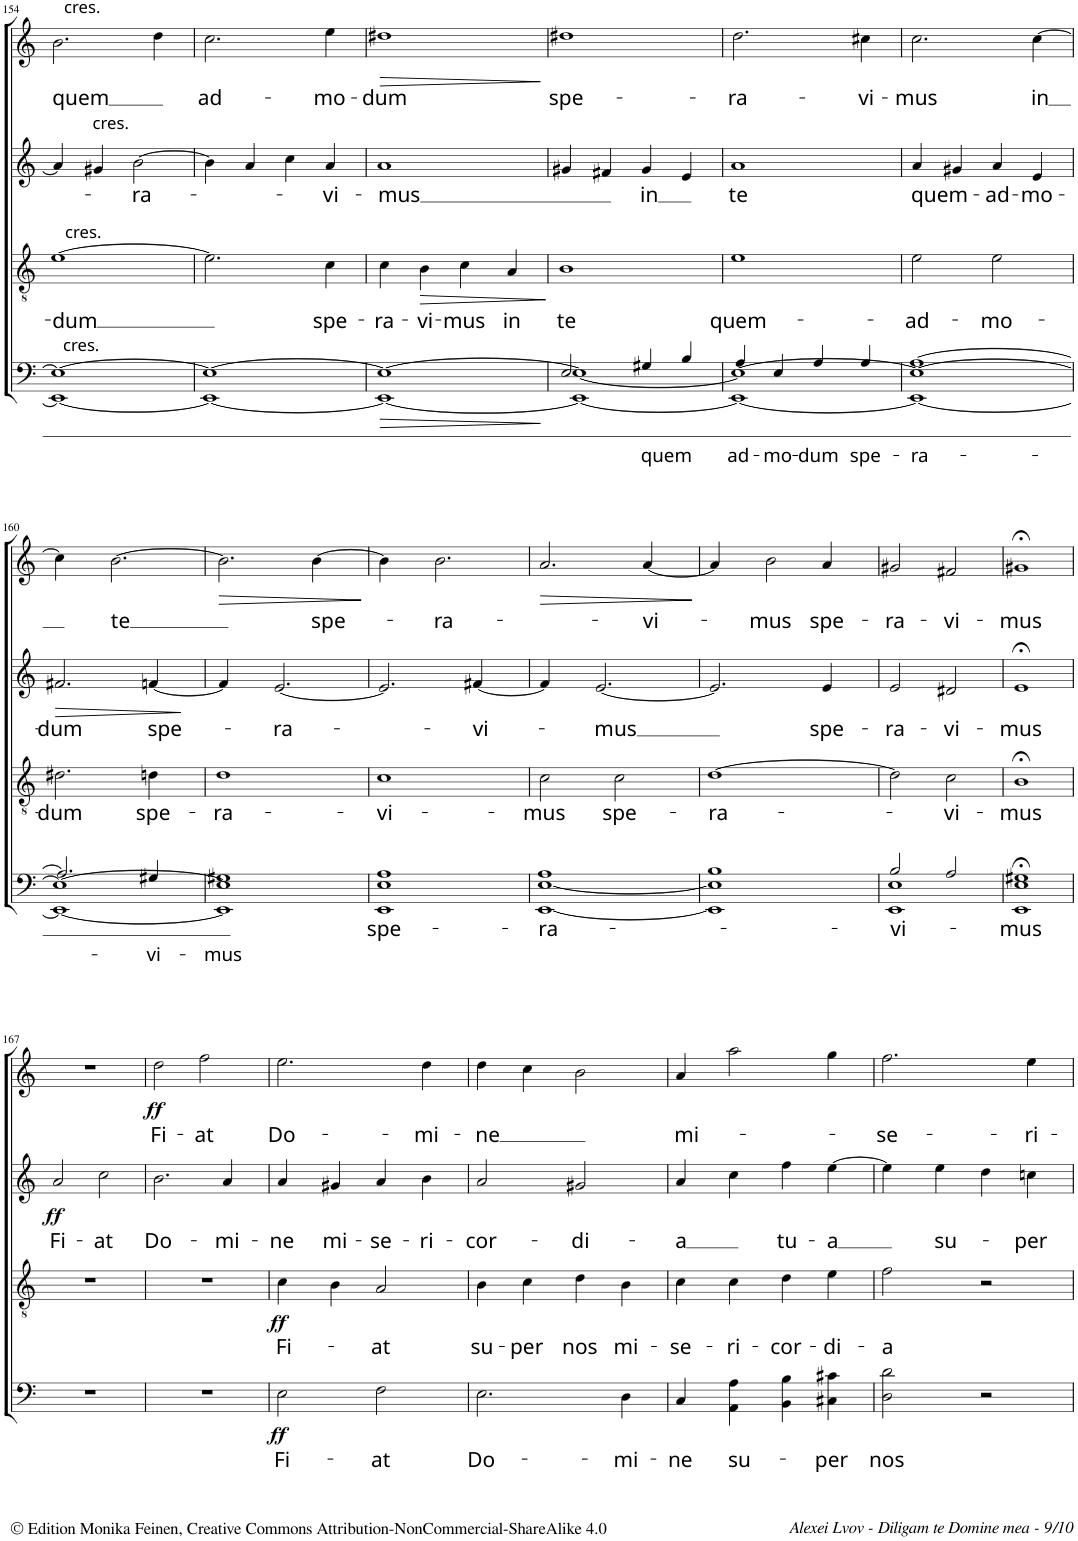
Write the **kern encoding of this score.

**kern	**text	**text	**dynam	**kern	**text	**dynam	**kern	**text	**dynam	**kern	**text	**dynam
*part4	*part4	*part4	*part4	*part3	*part3	*part3	*part2	*part2	*part2	*part1	*part1	*part1
*staff4	*staff4	*staff4	*staff4	*staff3	*staff3	*staff3	*staff2	*staff2	*staff2	*staff1	*staff1	*staff1
*I"BASSO.	*	*	*	*I"TENORE.	*	*	*I"ALTO.	*	*	*I"SOPRANO.	*	*
!!LO:PB:g=z
*clefF4	*	*	*	*clefGv2	*	*	*clefG2	*	*	*clefG2	*	*
*k[]	*	*	*	*k[]	*	*	*k[]	*	*	*k[]	*	*
*M2/2	*	*	*	*M2/2	*	*	*M2/2	*	*	*M2/2	*	*
*met(c|)	*	*	*	*met(c|)	*	*	*met(c|)	*	*	*met(c|)	*	*
=154	=154	=154	=154	=154	=154	=154	=154	=154	=154	=154	=154	=154
*^	*	*	*	*	*	*	*	*	*	*	*	*
!	!	!	!	!	!	!	!	!	!	!	!LO:TX:a:t=cres.	!	!
!	!	!	!	!	!LO:TX:a:t=cres.	!	!	!	!	!	!	!	!
!LO:TX:a:t=cres.	!	!	!	!	!	!	!	!	!	!	!	!	!
!	!	!	!	!	!	!LO:LY:b	!	!	!	!	!	!LO:LY:b	!
1E_	1EE_	.	.	.	[1e	-dum	.	4a/]	.	.	2.b\	quem	.
!	!	!	!	!	!	!	!	!LO:TX:a:t=cres.	!	!	!	!	!
.	.	.	.	.	.	.	.	4g#X/	.	.	.	.	.
!	!	!	!	!	!	!	!	!	!LO:LY:b	!	!	!	!
.	.	.	.	.	.	.	.	[2b\	-ra-	.	.	.	.
.	.	.	.	.	.	.	.	.	.	.	4dd\	.	.
=155	=155	=155	=155	=155	=155	=155	=155	=155	=155	=155	=155	=155	=155
!	!	!	!	!	!	!	!	!	!	!	!	!LO:LY:b	!
1E_	1EE_	.	.	.	2.e\]	.	.	4b\]	.	.	2.cc\	ad-	.
.	.	.	.	.	.	.	.	4a/	.	.	.	.	.
.	.	.	.	.	.	.	.	4cc\	.	.	.	.	.
!	!	!	!	!	!	!LO:LY:b	!	!	!LO:LY:b	!	!	!LO:LY:b	!
.	.	.	.	.	4c\	spe-	.	4a/	-vi-	.	4ee\	-mo-	.
=156	=156	=156	=156	=156	=156	=156	=156	=156	=156	=156	=156	=156	=156
!	!	!	!	!LO:HP:b	!	!LO:LY:b	!	!	!LO:LY:b	!	!	!LO:LY:b	!LO:HP:b
1E_	1EE_	.	.	>	4c\	-ra-	.	1a	-mus	.	1dd#X	-dum	>
!	!	!	!	!	!	!LO:LY:b	!LO:HP:b	!	!	!	!	!	!
.	.	.	.	.	4B\	-vi-	>	.	.	.	.	.	.
!	!	!	!	!	!	!LO:LY:b	!	!	!	!	!	!	!
.	.	.	.	.	4c\	-mus	.	.	.	.	.	.	.
!	!	!	!	!	!	!LO:LY:b	!	!	!	!	!	!	!
.	.	.	.	.	4A/	in	.	.	.	.	.	.	.
*v	*v	*	*	*	*	*	*	*	*	*	*	*	*
.	.	.	]	.	.	]	.	.	.	.	.	]
=157	=157	=157	=157	=157	=157	=157	=157	=157	=157	=157	=157	=157
*^	*	*	*	*	*	*	*	*	*	*	*	*
*	*^	*	*	*	*	*	*	*	*	*	*	*	*
!	!	!	!	!	!	!	!LO:LY:b	!	!	!	!	!	!LO:LY:b	!
1E_	1EE_	2E/	.	.	.	1B	te	.	4g#X/	.	.	1dd#X	spe-	.
.	.	.	.	.	.	.	.	.	4f#X/	.	.	.	.	.
!	!	!	!	!LO:LY:b	!	!	!	!	!	!LO:LY:b	!	!	!	!
.	.	4G#X/	.	quem	.	.	.	.	4g#/	in	.	.	.	.
.	.	4B/	.	.	.	.	.	.	4e/	.	.	.	.	.
=158	=158	=158	=158	=158	=158	=158	=158	=158	=158	=158	=158	=158	=158	=158
!	!	!	!	!LO:LY:b	!	!	!LO:LY:b	!	!	!LO:LY:b	!	!	!LO:LY:b	!
1E_	1EE_	4A/	.	ad-	.	1e	quem-	.	1a	te	.	2.dd\	-ra-	.
!	!	!	!	!LO:LY:b	!	!	!	!	!	!	!	!	!	!
.	.	4E/	.	-mo-	.	.	.	.	.	.	.	.	.	.
!	!	!	!	!LO:LY:b	!	!	!	!	!	!	!	!	!	!
.	.	4A/	.	-dum	.	.	.	.	.	.	.	.	.	.
!	!	!	!	!LO:LY:b	!	!	!	!	!	!	!	!	!LO:LY:b	!
.	.	4A/	.	spe-	.	.	.	.	.	.	.	4cc#X\	-vi-	.
=159	=159	=159	=159	=159	=159	=159	=159	=159	=159	=159	=159	=159	=159	=159
!	!	!	!	!LO:LY:b	!	!	!LO:LY:b	!	!	!LO:LY:b	!	!	!LO:LY:b	!
1E_	1EE_	[1A	.	-ra-	.	2e\	-ad-	.	4a/	quem-	.	2.cc\	-mus	.
.	.	.	.	.	.	.	.	.	4g#X/	.	.	.	.	.
!	!	!	!	!	!	!	!LO:LY:b	!	!	!LO:LY:b	!	!	!	!
.	.	.	.	.	.	2e\	-mo-	.	4a/	-ad-	.	.	.	.
!	!	!	!	!	!	!	!	!	!	!LO:LY:b	!	!	!LO:LY:b	!
.	.	.	.	.	.	.	.	.	4e/	-mo-	.	[4cc\	in	.
!!LO:LB:g=z
=160	=160	=160	=160	=160	=160	=160	=160	=160	=160	=160	=160	=160	=160	=160
!	!	!	!	!	!	!	!LO:LY:b	!	!	!LO:LY:b	!LO:HP:b	!	!	!
1E_	1EE_	2.A/]	.	.	.	2.d#X\	-dum	.	2.f#X/	-dum	>	4cc\]	.	.
!	!	!	!	!	!	!	!	!	!	!	!	!	!LO:LY:b	!
.	.	.	.	.	.	.	.	.	.	.	.	[2.b\	te	.
!	!	!	!	!LO:LY:b	!	!	!LO:LY:b	!	!	!LO:LY:b	!	!	!	!
.	.	4G#X/	.	-vi-	.	4dn\	spe-	.	[4fn/	spe-	.	.	.	.
*v	*v	*v	*	*	*	*	*	*	*	*	*	*	*	*
.	.	.	.	.	.	.	.	.	]	.	.	.
=161	=161	=161	=161	=161	=161	=161	=161	=161	=161	=161	=161	=161
*^	*	*	*	*	*	*	*	*	*	*	*	*
*	*^	*	*	*	*	*	*	*	*	*	*	*	*
!	!	!	!	!LO:LY:b	!	!	!LO:LY:b	!	!	!	!	!	!	!LO:HP:b
1E]	1EE]	1G#X	.	-mus	.	1d	-ra-	.	4f/]	.	.	2.b\]	.	>
!	!	!	!	!	!	!	!	!	!	!LO:LY:b	!	!	!	!
.	.	.	.	.	.	.	.	.	[2.e/	-ra-	.	.	.	.
!	!	!	!	!	!	!	!	!	!	!	!	!	!LO:LY:b	!
.	.	.	.	.	.	.	.	.	.	.	.	[4b\	spe-	.
*v	*v	*v	*	*	*	*	*	*	*	*	*	*	*	*
.	.	.	.	.	.	.	.	.	.	.	.	]
=162	=162	=162	=162	=162	=162	=162	=162	=162	=162	=162	=162	=162
!	!LO:LY:b	!	!	!	!LO:LY:b	!	!	!	!	!	!	!
*^	*	*	*	*	*	*	*	*	*	*	*	*
*	*^	*	*	*	*	*	*	*	*	*	*	*	*
1E	1EE	1A	spe-	.	.	1c	-vi-	.	2.e/]	.	.	4b\]	.	.
!	!	!	!	!	!	!	!	!	!	!	!	!	!LO:LY:b	!
.	.	.	.	.	.	.	.	.	.	.	.	2.b\	-ra-	.
!	!	!	!	!	!	!	!	!	!	!LO:LY:b	!	!	!	!
.	.	.	.	.	.	.	.	.	[4f#X/	-vi-	.	.	.	.
*v	*v	*v	*	*	*	*	*	*	*	*	*	*	*	*
=163	=163	=163	=163	=163	=163	=163	=163	=163	=163	=163	=163	=163
!	!LO:LY:b	!	!	!	!LO:LY:b	!	!	!	!	!	!	!LO:HP:b
*^	*	*	*	*	*	*	*	*	*	*	*	*
1A	[1EE [1E	-ra-	.	.	2c\	-mus	.	4f#/]	.	.	2.a/	.	>
!	!	!	!	!	!	!	!	!	!LO:LY:b	!	!	!	!
.	.	.	.	.	.	.	.	[2.e/	-mus	.	.	.	.
!	!	!	!	!	!	!LO:LY:b	!	!	!	!	!	!	!
.	.	.	.	.	2c\	spe-	.	.	.	.	.	.	.
!	!	!	!	!	!	!	!	!	!	!	!	!LO:LY:b	!
.	.	.	.	.	.	.	.	.	.	.	[4a/	-vi-	.
*v	*v	*	*	*	*	*	*	*	*	*	*	*	*
.	.	.	.	.	.	.	.	.	.	.	.	]
=164	=164	=164	=164	=164	=164	=164	=164	=164	=164	=164	=164	=164
*^	*	*	*	*	*	*	*	*	*	*	*	*
!	!	!	!	!	!	!LO:LY:b	!	!	!	!	!	!	!
1B	1EE] 1E]	.	.	.	[1d	-ra-	.	2.e/]	.	.	4a/]	.	.
!	!	!	!	!	!	!	!	!	!	!	!	!LO:LY:b	!
.	.	.	.	.	.	.	.	.	.	.	2b\	-mus	.
!	!	!	!	!	!	!	!	!	!LO:LY:b	!	!	!LO:LY:b	!
.	.	.	.	.	.	.	.	4e/	spe-	.	4a/	spe-	.
=165	=165	=165	=165	=165	=165	=165	=165	=165	=165	=165	=165	=165	=165
!	!	!LO:LY:b	!	!	!	!	!	!	!LO:LY:b	!	!	!LO:LY:b	!
2B/	1EE 1E	-vi-	.	.	2d\]	.	.	2e/	-ra-	.	2g#X/	-ra-	.
!	!	!	!	!	!	!LO:LY:b	!	!	!LO:LY:b	!	!	!LO:LY:b	!
2A/	.	.	.	.	2c\	-vi-	.	2d#X/	-vi-	.	2f#X/	-vi-	.
=166	=166	=166	=166	=166	=166	=166	=166	=166	=166	=166	=166	=166	=166
!	!	!LO:LY:b	!	!	!	!LO:LY:b	!	!	!LO:LY:b	!	!	!LO:LY:b	!
1G#X;<	1EE 1E	-mus	.	.	1B;<	-mus	.	1e;<	-mus	.	1g#X;<	-mus	.
!!LO:LB:g=z
=167	=167	=167	=167	=167	=167	=167	=167	=167	=167	=167	=167	=167	=167
!	!	!	!	!	!	!	!	!	!LO:LY:b	!LO:DY:b	!	!	!
*v	*v	*	*	*	*	*	*	*	*	*	*	*	*
1r	.	.	.	1r	.	.	2a/	Fi-	ff	1r	.	.
!	!	!	!	!	!	!	!	!LO:LY:b	!	!	!	!
.	.	.	.	.	.	.	2cc\	-at	.	.	.	.
=168	=168	=168	=168	=168	=168	=168	=168	=168	=168	=168	=168	=168
!	!	!	!	!	!	!	!	!LO:LY:b	!	!	!LO:LY:b	!LO:DY:b
1r	.	.	.	1r	.	.	2.b\	Do-	.	2dd\	Fi-	ff
!	!	!	!	!	!	!	!	!	!	!	!LO:LY:b	!
.	.	.	.	.	.	.	.	.	.	2ff\	-at	.
!	!	!	!	!	!	!	!	!LO:LY:b	!	!	!	!
.	.	.	.	.	.	.	4a/	-mi-	.	.	.	.
=169	=169	=169	=169	=169	=169	=169	=169	=169	=169	=169	=169	=169
!	!LO:LY:b	!	!LO:DY:b	!	!LO:LY:b	!LO:DY:b	!	!LO:LY:b	!	!	!LO:LY:b	!
2E\	Fi-	.	ff	4c\	Fi-	ff	4a/	-ne	.	2.ee\	Do-	.
!	!	!	!	!	!	!	!	!LO:LY:b	!	!	!	!
.	.	.	.	4B\	.	.	4g#X/	mi-	.	.	.	.
!	!LO:LY:b	!	!	!	!LO:LY:b	!	!	!LO:LY:b	!	!	!	!
2F\	-at	.	.	2A/	-at	.	4a/	-se-	.	.	.	.
!	!	!	!	!	!	!	!	!LO:LY:b	!	!	!LO:LY:b	!
.	.	.	.	.	.	.	4b\	-ri-	.	4dd\	-mi-	.
=170	=170	=170	=170	=170	=170	=170	=170	=170	=170	=170	=170	=170
!	!LO:LY:b	!	!	!	!LO:LY:b	!	!	!LO:LY:b	!	!	!LO:LY:b	!
2.E\	Do-	.	.	4B\	su-	.	2a/	-cor-	.	4dd\	-ne	.
!	!	!	!	!	!LO:LY:b	!	!	!	!	!	!	!
.	.	.	.	4c\	-per	.	.	.	.	4cc\	.	.
!	!	!	!	!	!LO:LY:b	!	!	!LO:LY:b	!	!	!	!
.	.	.	.	4d\	nos	.	2g#X/	-di-	.	2b\	.	.
!	!LO:LY:b	!	!	!	!LO:LY:b	!	!	!	!	!	!	!
4D\	-mi-	.	.	4B\	mi-	.	.	.	.	.	.	.
=171	=171	=171	=171	=171	=171	=171	=171	=171	=171	=171	=171	=171
!	!LO:LY:b	!	!	!	!LO:LY:b	!	!	!LO:LY:b	!	!	!LO:LY:b	!
4C/	-ne	.	.	4c\	-se-	.	4a/	-a	.	4a/	mi-	.
!	!LO:LY:b	!	!	!	!LO:LY:b	!	!	!	!	!	!	!
4AA\ 4A\	su-	.	.	4c\	-ri-	.	4cc\	.	.	2aa\	.	.
!	!	!	!	!	!LO:LY:b	!	!	!LO:LY:b	!	!	!	!
4BB\ 4B\	.	.	.	4d\	-cor-	.	4ff\	tu-	.	.	.	.
!	!LO:LY:b	!	!	!	!LO:LY:b	!	!	!LO:LY:b	!	!	!	!
4C#X\ 4c#X\	-per	.	.	4e\	-di-	.	[4ee\	-a	.	4gg\	.	.
=172	=172	=172	=172	=172	=172	=172	=172	=172	=172	=172	=172	=172
!	!LO:LY:b	!	!	!	!LO:LY:b	!	!	!	!	!	!LO:LY:b	!
2D\ 2d\	nos	.	.	2f\	-a	.	4ee\]	.	.	2.ff\	-se-	.
!	!	!	!	!	!	!	!	!LO:LY:b	!	!	!	!
.	.	.	.	.	.	.	4ee\	su-	.	.	.	.
2r	.	.	.	2r	.	.	4dd\	.	.	.	.	.
!	!	!	!	!	!	!	!	!LO:LY:b	!	!	!LO:LY:b	!
.	.	.	.	.	.	.	4ccn\	-per	.	4ee\	-ri-	.
=	=	=	=	=	=	=	=	=	=	=	=	=
*-	*-	*-	*-	*-	*-	*-	*-	*-	*-	*-	*-	*-
